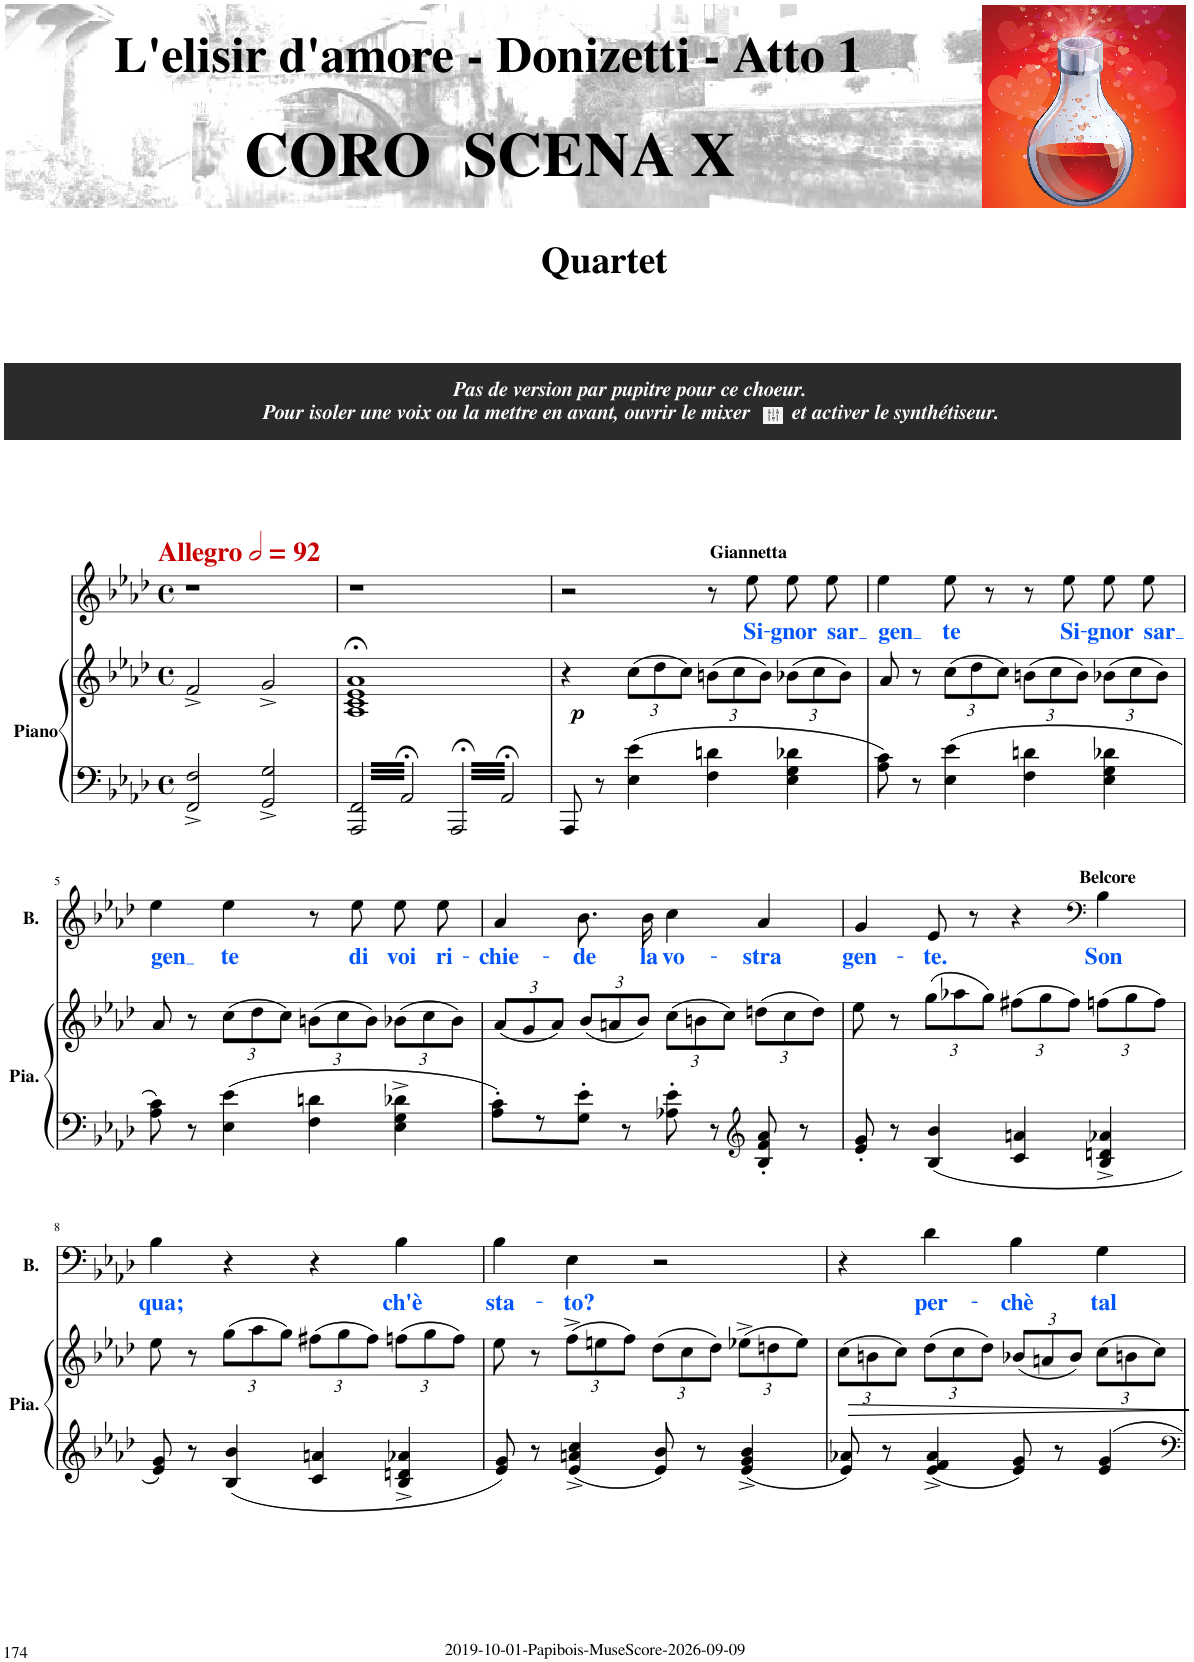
**kern	**kern	**dynam	**kern	**text	**kern
*part3	*part3	*part3	*part2	*part2	*part1
*staff4	*staff3	*staff3/4	*staff2	*staff2	*staff1
*I"Piano	*	*	*I"Belcore	*	*I"Nemorino
*I'Pia.	*	*	*I'B.	*	*I'N.
*stria5	*stria5	*	*stria5	*	*
*clefF4	*clefG2	*	*clefG2	*	*clefGv2
*k[b-e-a-d-]	*k[b-e-a-d-]	*	*k[b-e-a-d-]	*	*k[b-e-a-d-]
*M4/4	*M4/4	*	*M4/4	*	*M4/4
*met(c)	*met(c)	*	*met(c)	*	*met(c)
*MM184	*MM184	*	*MM184	*	*MM184
=1	=1	=1	=1	=1	=1
!	!	!	!	!	!LO:TX:a:Bi:t=Pas de version par pupitre pour ce choeur.
!	!	!	!	!	!LO:TX:a:t=Pour isoler une voix ou la mettre en avant, ouvrir le mixer        et activer le synthétiseur.
!	!	!	!	!	!LO:TX:a:B:t=Allegro
2FF/^ 2F/^	2f^/	.	1r	.	1r
2GG/^ 2G/^	2g^/	.	.	.	.
=2	=2	=2	=2	=2	=2
6.AAA-/ 6.FF/	1A-;< 1c;< 1e-;< 1a-;<	.	1r	.	1r
6.AA-;</	.	.	.	.	.
6.AAA-;</	.	.	.	.	.
6.AA-;</	.	.	.	.	.
=3	=3	=3	=3	=3	=3
!	!	!LO:DY:b	!	!	!
8AAA-/	4r	p	2r	.	1r
8r	.	.	.	.	.
*	*Xbrackettup	*	*	*	*
4E-\ 4e-\	(12cc\L	.	.	.	.
.	12dd-\	.	.	.	.
.	12cc\J)	.	.	.	.
!	!	!	!LO:TX:a:B:t=Giannetta	!	!
4F\ 4dn\	(12bn\L	.	8r	.	.
.	12cc\	.	.	.	.
!	!	!	!	!LO:LY:b:color=#0055FF	!
.	.	.	8ee-\	Si-	.
.	12b\J)	.	.	.	.
!	!	!	!	!LO:LY:b:color=#0055FF	!
4E-\ 4G\ 4d-X\	(12b-X\L	.	8ee-\L	-gnor	.
.	12cc\	.	.	.	.
!	!	!	!	!LO:LY:b:color=#0055FF	!
.	.	.	8ee-\J	sar	.
.	12b-\J)	.	.	.	.
=4	=4	=4	=4	=4	=4
!	!	!	!	!LO:LY:b:color=#0055FF	!
8A-\ 8c\	8a-/	.	4ee-\	gen	1r
8r	8r	.	.	.	.
!	!	!	!	!LO:LY:b:color=#0055FF	!
4E-\ 4e-\	(12cc\L	.	8ee-\	te	.
.	12dd-\	.	.	.	.
.	.	.	8r	.	.
.	12cc\J)	.	.	.	.
4F\ 4dn\	(12bn\L	.	8r	.	.
.	12cc\	.	.	.	.
!	!	!	!	!LO:LY:b:color=#0055FF	!
.	.	.	8ee-\	Si-	.
.	12b\J)	.	.	.	.
!	!	!	!	!LO:LY:b:color=#0055FF	!
4E-\ 4G\ 4d-X\	(12b-X\L	.	8ee-\L	-gnor	.
.	12cc\	.	.	.	.
!	!	!	!	!LO:LY:b:color=#0055FF	!
.	.	.	8ee-\J	sar	.
.	12b-\J)	.	.	.	.
!!LO:LB:g=z
=5	=5	=5	=5	=5	=5
!	!	!	!	!LO:LY:b:color=#0055FF	!
8A-\ 8c\	8a-/	.	4ee-\	gen	1r
8r	8r	.	.	.	.
!	!	!	!	!LO:LY:b:color=#0055FF	!
4E-\ 4e-\	(12cc\L	.	4ee-\	te	.
.	12dd-\	.	.	.	.
.	12cc\J)	.	.	.	.
4F\ 4dn\	(12bn\L	.	8r	.	.
.	12cc\	.	.	.	.
!	!	!	!	!LO:LY:b:color=#0055FF	!
.	.	.	8ee-\	di	.
.	12b\J)	.	.	.	.
!	!	!	!	!LO:LY:b:color=#0055FF	!
4E-\^ 4G\^ 4d-X\^	(12b-X\L	.	8ee-\L	voi	.
.	12cc\	.	.	.	.
!	!	!	!	!LO:LY:b:color=#0055FF	!
.	.	.	8ee-\J	ri-	.
.	12b-\J)	.	.	.	.
=6	=6	=6	=6	=6	=6
!	!	!	!	!LO:LY:b:color=#0055FF	!
8A-\' 8c\'L	(12a-/L	.	4a-/	-chie-	1r
.	12g/	.	.	.	.
8r	.	.	.	.	.
.	12a-/J)	.	.	.	.
!	!	!	!	!LO:LY:b:color=#0055FF	!
8G\' 8e-\'J	(12b-/L	.	8.b-\L	-de	.
.	12an/	.	.	.	.
8r	.	.	.	.	.
.	12b-/J)	.	.	.	.
!	!	!	!	!LO:LY:b:color=#0055FF	!
.	.	.	16b-\Jk	la	.
!	!	!	!	!LO:LY:b:color=#0055FF	!
8A-X\' 8e-\'	(12cc\L	.	4cc\	vo-	.
.	12bn\	.	.	.	.
8r	.	.	.	.	.
.	12cc\J)	.	.	.	.
*clefG2	*	*	*	*	*
!	!	!	!	!LO:LY:b:color=#0055FF	!
8B-/' 8f/' 8a-/'	(12ddn\L	.	4a-/	-stra	.
.	12cc\	.	.	.	.
8r	.	.	.	.	.
.	12dd\J)	.	.	.	.
=7	=7	=7	=7	=7	=7
!	!	!	!	!LO:LY:b:color=#0055FF	!
8e-/' 8g/'	8ee-\	.	4g/	gen-	1r
8r	8r	.	.	.	.
!	!	!	!	!LO:LY:b:color=#0055FF	!
4B-/ 4b-/	(12gg\L	.	8e-/	-te.	.
.	12aa-X\	.	.	.	.
.	.	.	8r	.	.
.	12gg\J)	.	.	.	.
!	!	!	!LO:TX:a:B:t=Belcore	!	!
4c/ 4an/	(12ff#X\L	.	4r	.	.
.	12gg\	.	.	.	.
.	12ff#\J)	.	.	.	.
*	*	*	*clefF4	*	*
!	!	!	!	!LO:LY:b:color=#0055FF	!
4B-/^ 4dn/^ 4a-X/^	(12ffn\L	.	4B-\	Son	.
.	12gg\	.	.	.	.
.	12ff\J)	.	.	.	.
!!LO:LB:g=z
=8	=8	=8	=8	=8	=8
!	!	!	!	!LO:LY:b:color=#0055FF	!
8e-/ 8g/	8ee-\	.	4B-\	qua;	1r
8r	8r	.	.	.	.
4B-/ 4b-/	(12gg\L	.	4r	.	.
.	12aa-\	.	.	.	.
.	12gg\J)	.	.	.	.
4c/ 4an/	(12ff#X\L	.	4r	.	.
.	12gg\	.	.	.	.
.	12ff#\J)	.	.	.	.
!	!	!	!	!LO:LY:b:color=#0055FF	!
4B-/^ 4dn/^ 4a-X/^	(12ffn\L	.	4B-\	ch'è	.
.	12gg\	.	.	.	.
.	12ff\J)	.	.	.	.
=9	=9	=9	=9	=9	=9
!	!	!	!	!LO:LY:b:color=#0055FF	!
8e-/ 8g/	8ee-\	.	4B-\	sta-	1r
8r	8r	.	.	.	.
!	!	!	!	!LO:LY:b:color=#0055FF	!
4e-/^ 4an/^ 4cc/^	(12ff^\L	.	4E-\	-to?	.
.	12een\	.	.	.	.
.	12ff\J)	.	.	.	.
8e-/ 8b-/	(12dd-\L	.	2r	.	.
.	12cc\	.	.	.	.
8r	.	.	.	.	.
.	12dd-\J)	.	.	.	.
4e-/^ 4g/^ 4b-/^	(12ee-X^\L	.	.	.	.
.	12ddn\	.	.	.	.
.	12ee-\J)	.	.	.	.
=10	=10	=10	=10	=10	=10
!	!	!LO:HP:b	!	!	!
8e-/ 8a-X/	(12cc\L	>	4r	.	1r
.	12bn\	.	.	.	.
8r	.	.	.	.	.
.	12cc\J)	.	.	.	.
!	!	!	!	!LO:LY:b:color=#0055FF	!
4e-/^ 4f/^ 4a-/^	(12dd-\L	.	4d-\	per-	.
.	12cc\	.	.	.	.
.	12dd-\J)	.	.	.	.
!	!	!	!	!LO:LY:b:color=#0055FF	!
8e-/ 8g/	(12b-X/L	.	4B-\	-chè	.
.	12an/	.	.	.	.
8r	.	.	.	.	.
.	12b-/J)	.	.	.	.
!	!	!	!	!LO:LY:b:color=#0055FF	!
4e-/ 4g/	(12cc\L	]	4G\	tal	.
.	12bn\	.	.	.	.
.	12cc\J)	.	.	.	.
=	=	=	=	=	=
*-	*-	*-	*-	*-	*-
